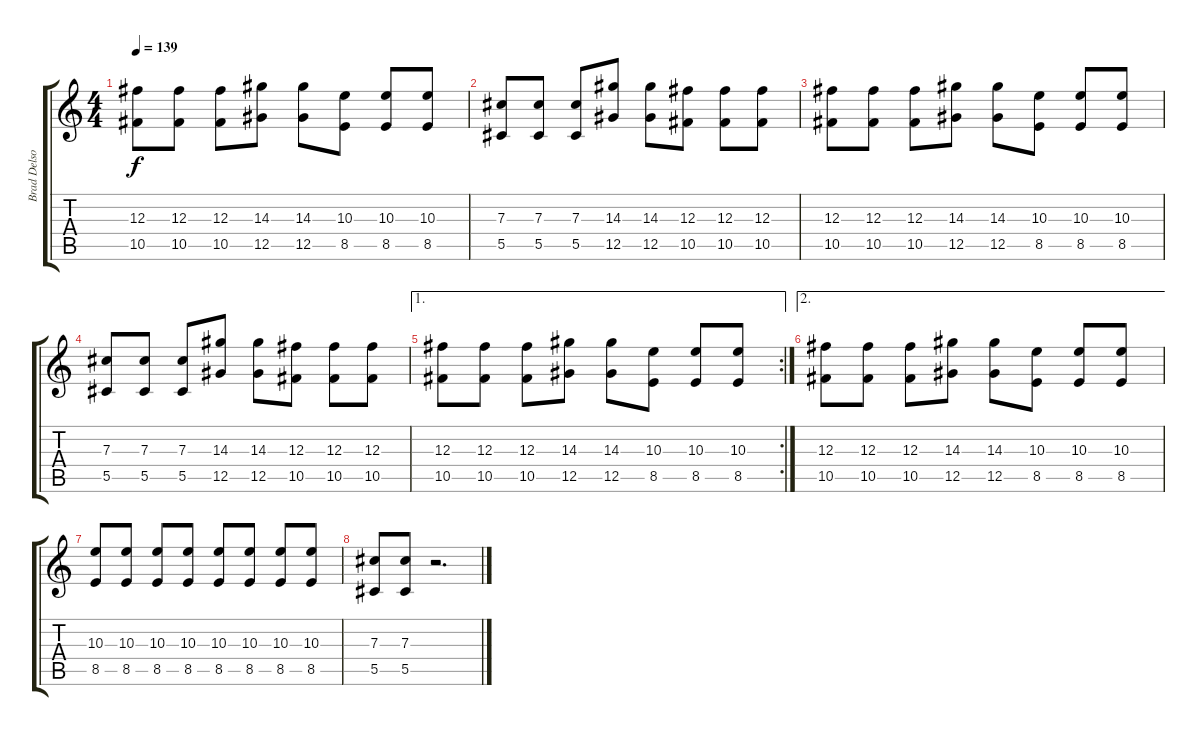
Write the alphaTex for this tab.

\track ("Brad Delson" "Brad Delso") {instrument distortionguitar}
\staff {score tabs}
\tuning (Eb4 Bb3 Gb3 Db3 Ab2 Db2) {hide}
\ts (4 4)
\tempo 139
\clef g2
\ks c
(12.3 10.5).8{dy f} (12.3 10.5).8 (12.3 10.5).8 (14.3 12.5).8 (14.3 12.5).8 (10.3 8.5).8 (10.3 8.5).8 (10.3 8.5).8 |
(7.3 5.5).8 (7.3 5.5).8 (7.3 5.5).8 (14.3 12.5).8 (14.3 12.5).8 (12.3 10.5).8 (12.3 10.5).8 (12.3 10.5).8 |
(12.3 10.5).8 (12.3 10.5).8 (12.3 10.5).8 (14.3 12.5).8 (14.3 12.5).8 (10.3 8.5).8 (10.3 8.5).8 (10.3 8.5).8 |
(7.3 5.5).8 (7.3 5.5).8 (7.3 5.5).8 (14.3 12.5).8 (14.3 12.5).8 (12.3 10.5).8 (12.3 10.5).8 (12.3 10.5).8 |
\ae 1
\rc 2
(12.3 10.5).8 (12.3 10.5).8 (12.3 10.5).8 (14.3 12.5).8 (14.3 12.5).8 (10.3 8.5).8 (10.3 8.5).8 (10.3 8.5).8 |
\ae 2
(12.3 10.5).8 (12.3 10.5).8 (12.3 10.5).8 (14.3 12.5).8 (14.3 12.5).8 (10.3 8.5).8 (10.3 8.5).8 (10.3 8.5).8 |
(10.3 8.5).8 (10.3 8.5).8 (10.3 8.5).8 (10.3 8.5).8 (10.3 8.5).8 (10.3 8.5).8 (10.3 8.5).8 (10.3 8.5).8 |
(7.3 5.5).8 (7.3 5.5).8 r.2{d}
